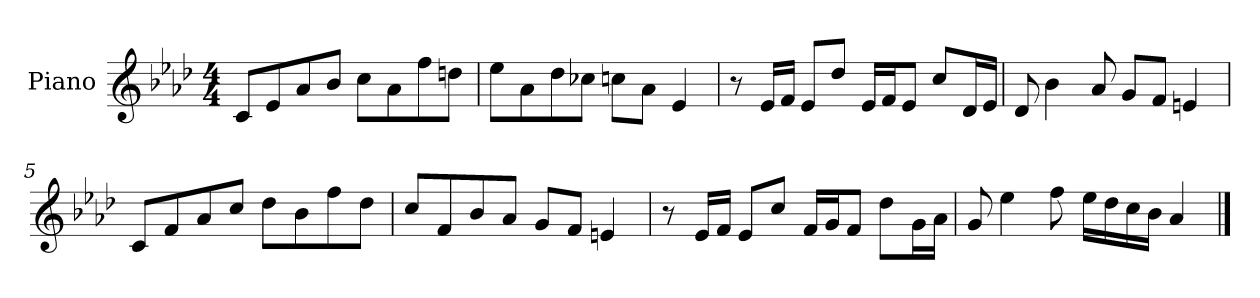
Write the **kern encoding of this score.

**kern
*part1
*staff1
*I"Piano
*I'Pno.
*clefG2
*k[b-e-a-d-]
*M4/4
*MM120
=1
8c/L
8e-/
8a-/
8b-/J
8cc\L
8a-\
8ff\
8ddn\J
=2
8ee-\L
8a-\
8dd-\
8cc-X\J
8ccn\L
8a-\J
4e-/
=3
8r
16e-/LL
16f/JJ
8e-/L
8dd-/J
16e-/LL
16f/J
8e-/J
8cc/L
16d-/L
16e-/JJ
=4
8d-/
4b-\
8a-/
8g/L
8f/J
4en/
=5
8c/L
8f/
8a-/
8cc/J
8dd-\L
8b-\
8ff\
8dd-\J
!!LO:LB:g=z
=6
8cc/L
8f/
8b-/
8a-/J
8g/L
8f/J
4en/
=7
8r
16e-/LL
16f/JJ
8e-/L
8cc/J
16f/LL
16g/J
8f/J
8dd-\L
16g\L
16a-\JJ
=8
8g/
4ee-\
8ff\
16ee-\LL
16dd-\
16cc\
16b-\JJ
4a-/
==
*-
